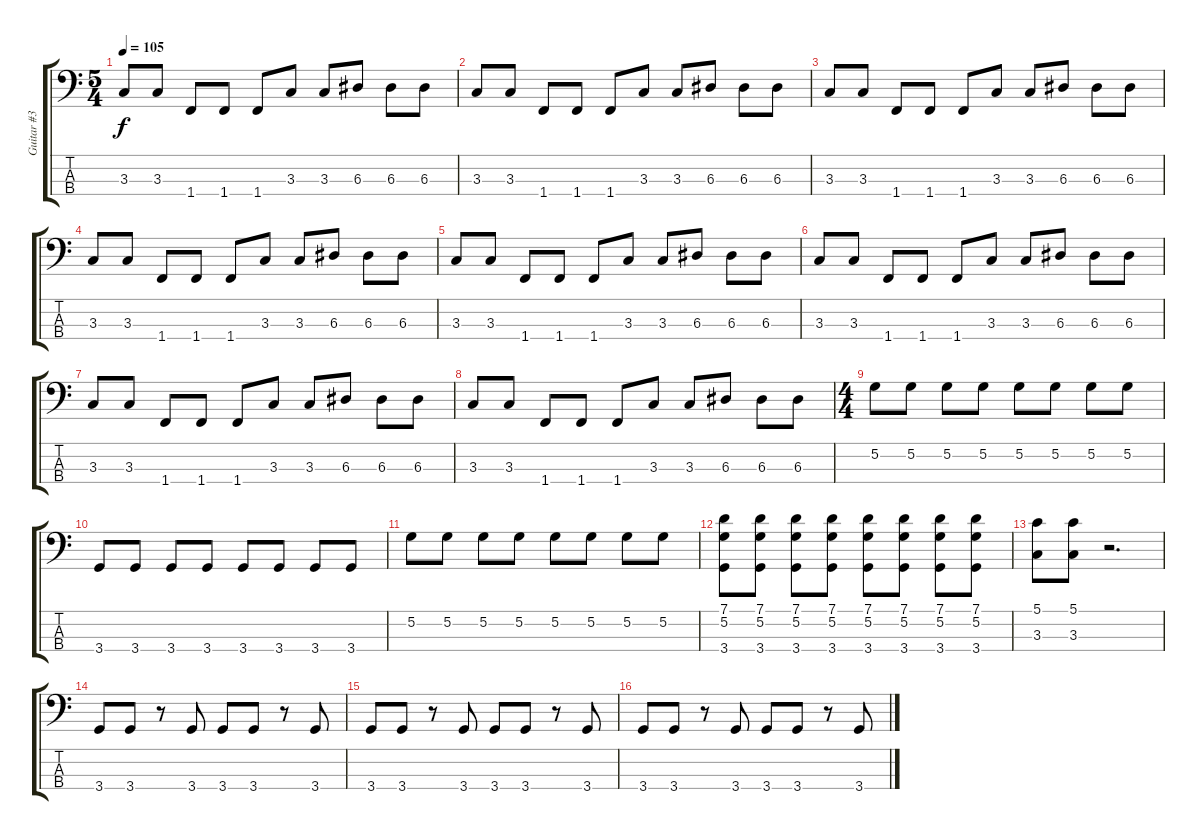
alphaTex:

\track ("Guitar #3" "Guitar #3") {instrument distortionguitar}
\staff {score tabs}
\tuning (G2 D2 A1 E1) {hide}
\ts (5 4)
\tempo 105
\clef f4
\ks c
3.3.8{dy f} 3.3.8 1.4.8 1.4.8 1.4.8 3.3.8 3.3.8 6.3.8 6.3.8 6.3.8 |
3.3.8 3.3.8 1.4.8 1.4.8 1.4.8 3.3.8 3.3.8 6.3.8 6.3.8 6.3.8 |
3.3.8 3.3.8 1.4.8 1.4.8 1.4.8 3.3.8 3.3.8 6.3.8 6.3.8 6.3.8 |
3.3.8 3.3.8 1.4.8 1.4.8 1.4.8 3.3.8 3.3.8 6.3.8 6.3.8 6.3.8 |
3.3.8 3.3.8 1.4.8 1.4.8 1.4.8 3.3.8 3.3.8 6.3.8 6.3.8 6.3.8 |
3.3.8 3.3.8 1.4.8 1.4.8 1.4.8 3.3.8 3.3.8 6.3.8 6.3.8 6.3.8 |
3.3.8 3.3.8 1.4.8 1.4.8 1.4.8 3.3.8 3.3.8 6.3.8 6.3.8 6.3.8 |
3.3.8 3.3.8 1.4.8 1.4.8 1.4.8 3.3.8 3.3.8 6.3.8 6.3.8 6.3.8 |
\ts (4 4)
5.2.8 5.2.8 5.2.8 5.2.8 5.2.8 5.2.8 5.2.8 5.2.8 |
3.4.8 3.4.8 3.4.8 3.4.8 3.4.8 3.4.8 3.4.8 3.4.8 |
5.2.8 5.2.8 5.2.8 5.2.8 5.2.8 5.2.8 5.2.8 5.2.8 |
(7.1 5.2 3.4).8 (7.1 5.2 3.4).8 (7.1 5.2 3.4).8 (7.1 5.2 3.4).8 (7.1 5.2 3.4).8 (7.1 5.2 3.4).8 (7.1 5.2 3.4).8 (7.1 5.2 3.4).8 |
(5.1 3.3).8 (5.1 3.3).8 r.2{d} |
3.4.8{instrument distortionguitar} 3.4.8 r.8 3.4.8 3.4.8 3.4.8 r.8 3.4.8 |
3.4.8{instrument distortionguitar} 3.4.8 r.8 3.4.8 3.4.8 3.4.8 r.8 3.4.8 |
3.4.8{instrument distortionguitar} 3.4.8 r.8 3.4.8 3.4.8 3.4.8 r.8 3.4.8
